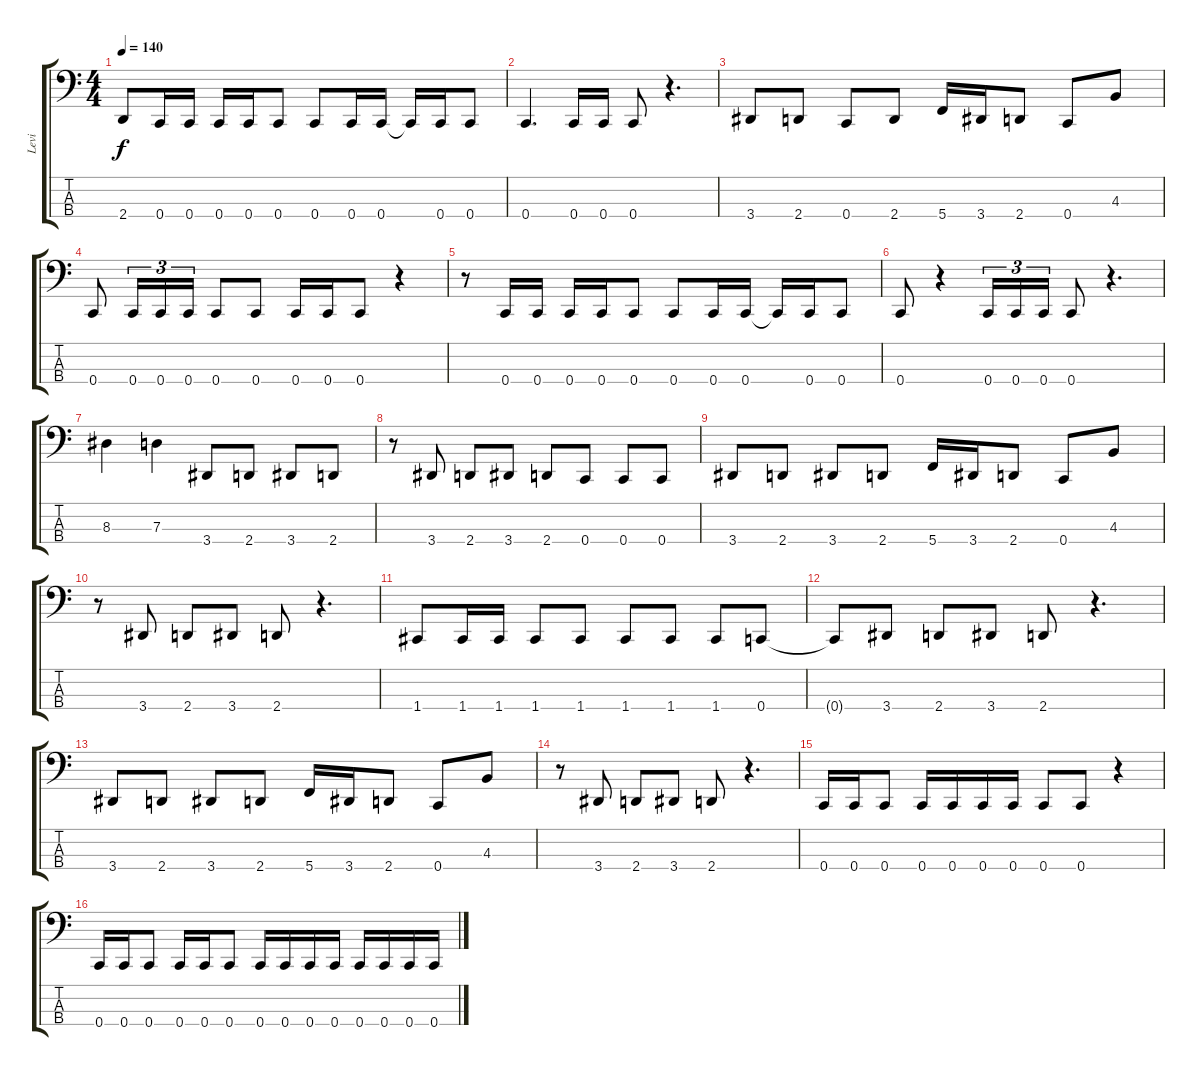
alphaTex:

\track ("Levi" "Levi") {instrument electricbasspick}
\staff {score tabs}
\tuning (F2 C2 G1 C1) {hide}
\ts (4 4)
\tempo 140
\clef f4
\ks c
2.4{t}.8{dy f} 0.4.16 0.4.16 0.4.16 0.4.16 0.4.8 0.4.8 0.4.16 0.4.16 0.4{t}.16 0.4.16 0.4.8 |
0.4.4{d} 0.4.16 0.4.16 0.4.8 r.4{d} |
3.4.8 2.4.8 0.4.8 2.4.8 5.4.16 3.4.16 2.4.8 0.4.8 4.3.8 |
0.4.8 0.4.16{tu (3 2)} 0.4.16{tu (3 2)} 0.4.16{tu (3 2)} 0.4.8 0.4.8 0.4.16 0.4.16 0.4.8 r.4 |
r.8 0.4.16 0.4.16 0.4.16 0.4.16 0.4.8 0.4.8 0.4.16 0.4.16 0.4{t}.16 0.4.16 0.4.8 |
0.4.8 r.4 0.4.16{tu (3 2)} 0.4.16{tu (3 2)} 0.4.16{tu (3 2)} 0.4.8 r.4{d} |
8.3.4 7.3.4 3.4.8 2.4.8 3.4.8 2.4.8 |
r.8 3.4.8 2.4.8 3.4.8 2.4.8 0.4.8 0.4.8 0.4.8 |
3.4.8 2.4.8 3.4.8 2.4.8 5.4.16 3.4.16 2.4.8 0.4.8 4.3.8 |
r.8 3.4.8 2.4.8 3.4.8 2.4.8 r.4{d} |
1.4.8 1.4.16 1.4.16 1.4.8 1.4.8 1.4.8 1.4.8 1.4.8 0.4.8 |
0.4{t}.8 3.4.8 2.4.8 3.4.8 2.4.8 r.4{d} |
3.4.8 2.4.8 3.4.8 2.4.8 5.4.16 3.4.16 2.4.8 0.4.8 4.3.8 |
r.8 3.4.8 2.4.8 3.4.8 2.4.8 r.4{d} |
0.4.16 0.4.16 0.4.8 0.4.16 0.4.16 0.4.16 0.4.16 0.4.8 0.4.8 r.4 |
0.4.16 0.4.16 0.4.8 0.4.16 0.4.16 0.4.8 0.4.16 0.4.16 0.4.16 0.4.16 0.4.16 0.4.16 0.4.16 0.4.16
